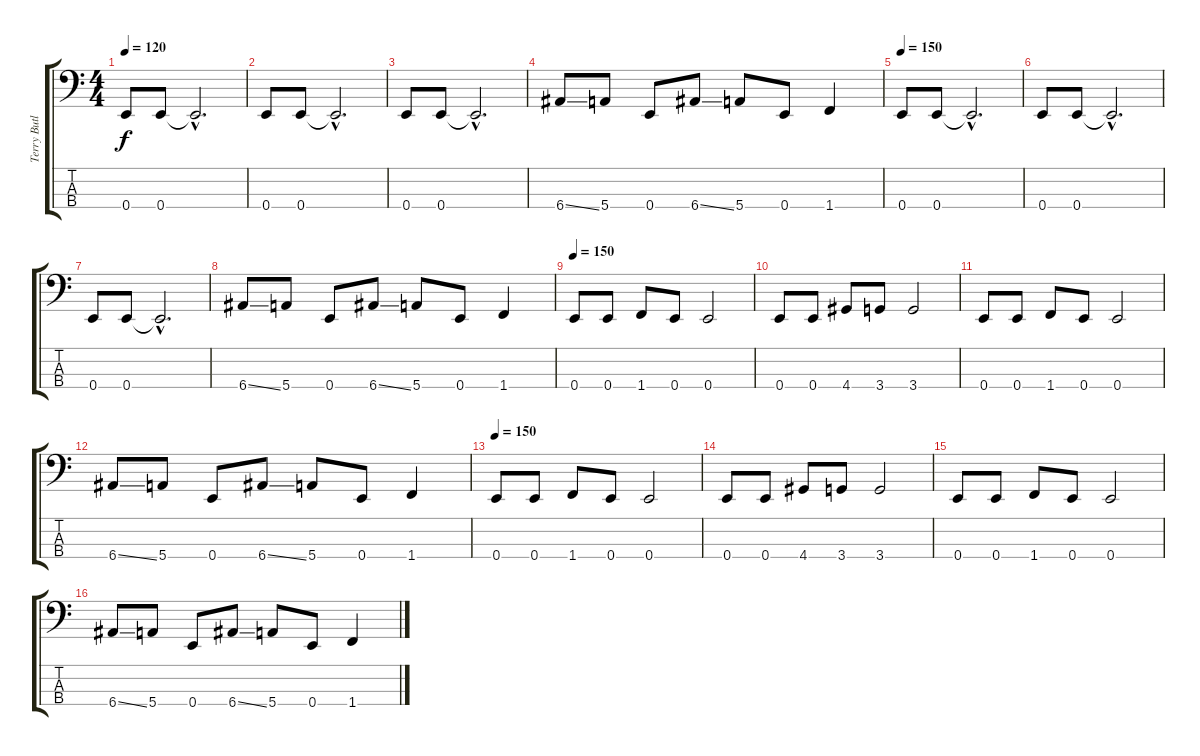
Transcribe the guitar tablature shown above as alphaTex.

\track ("Terry Butler" "Terry Butl") {instrument slapbass2}
\staff {score tabs}
\tuning (G2 D2 A1 E1) {hide}
\ts (4 4)
\tempo 120
\tempo 150
\tempo 120
\clef f4
\ks c
0.4.8{dy f volume 16 instrument slapbass2} 0.4.8 0.4{hac t}.2{d} |
0.4.8 0.4.8 0.4{hac t}.2{d} |
0.4.8 0.4.8 0.4{hac t}.2{d} |
6.4{ss}.8 5.4.8 0.4.8 6.4{ss}.8 5.4.8 0.4.8 1.4.4 |
\tempo 150
0.4.8 0.4.8 0.4{hac t}.2{d} |
0.4.8 0.4.8 0.4{hac t}.2{d} |
0.4.8 0.4.8 0.4{hac t}.2{d} |
6.4{ss}.8 5.4.8 0.4.8 6.4{ss}.8 5.4.8 0.4.8 1.4.4 |
\tempo 150
0.4.8 0.4.8 1.4.8 0.4.8 0.4.2 |
0.4.8 0.4.8 4.4.8 3.4.8 3.4.2 |
0.4.8 0.4.8 1.4.8 0.4.8 0.4.2 |
6.4{ss}.8 5.4.8 0.4.8 6.4{ss}.8 5.4.8 0.4.8 1.4.4 |
\tempo 150
0.4.8 0.4.8 1.4.8 0.4.8 0.4.2 |
0.4.8 0.4.8 4.4.8 3.4.8 3.4.2 |
0.4.8 0.4.8 1.4.8 0.4.8 0.4.2 |
6.4{ss}.8 5.4.8 0.4.8 6.4{ss}.8 5.4.8 0.4.8 1.4.4
